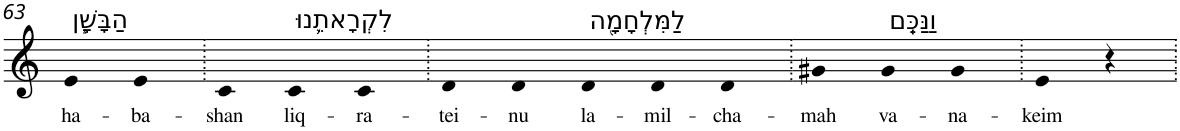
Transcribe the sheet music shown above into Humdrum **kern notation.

**kern	**text
*part1	*part1
*staff1	*staff1
*I"Piano	*
*I'Pno	*
!!LO:PB:g=z
*clefG2	*
*k[]	*
=63	=63
!LO:TX:a:t=הַבָּשָׁ֧ן	!
!	!LO:LY:b
4e	ha-
!	!LO:LY:b
4e	-ba-
=64.	=64.
!	!LO:LY:b
4c	-shan
!LO:TX:a:t=לִקְרָאתֵ֛נוּ	!
!	!LO:LY:b
4c	liq-
!	!LO:LY:b
4c	-ra-
=65.	=65.
!	!LO:LY:b
4d	-tei-
!	!LO:LY:b
4d	-nu
!LO:TX:a:t=לַמִּלְחָמָ֖ה	!
!	!LO:LY:b
4d	la-
!	!LO:LY:b
4d	-mil-
!	!LO:LY:b
4d	-cha-
=66.	=66.
!	!LO:LY:b
4g#X	-mah
!LO:TX:a:t=וַנַּכֵּֽם	!
!	!LO:LY:b
4g#	va-
!	!LO:LY:b
4g#	-na-
=67.	=67.
!	!LO:LY:b
4e	-keim
4r	.
=.	=.
*-	*-
